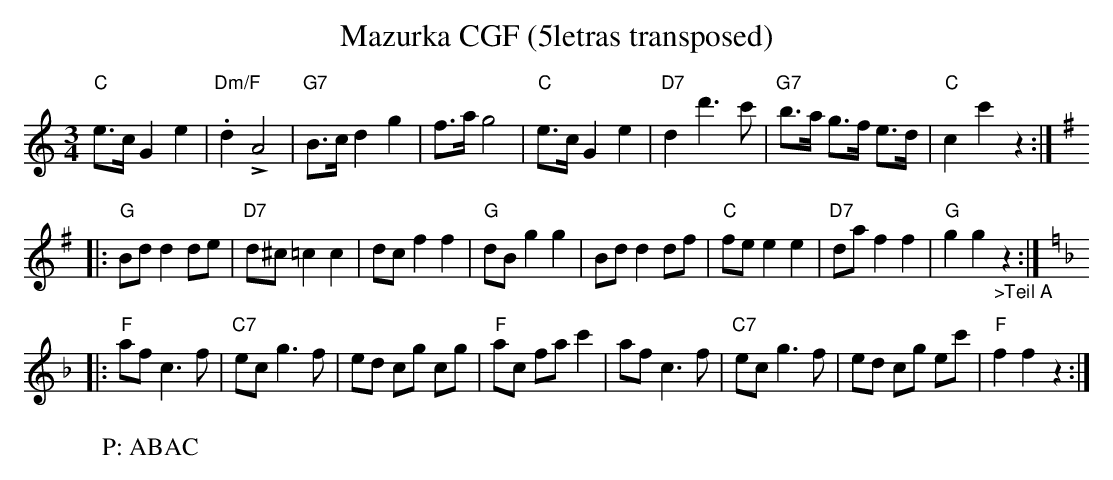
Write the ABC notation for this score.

X:1
T: Mazurka CGF (5letras transposed)
M:3/4
L:1/8
K:C transpose=3 %%MIDI gchordon
"C"e>cG2e2 | "Dm/F".d2!>!A4 | "G7"B>cd2g2 | f>ag4 | "C"e>cG2e2 | "D7"d2d'3c' | "G7"b>a g>f e>d | "C"c2c'2z2 :|  [K:G]
|:"G"Bdd2de | "D7"d^c =c2c2 | dcf2f2 | "G"dBg2g2 | Bdd2df | "C"fee2e2 | "D7"daf2f2 | "G"g2g2"_>Teil A"z2 :| [K:F]
|:"F"afc3f | "C7"ec g3f | ed cg cg | "F"ac fac'2 | af c3f | "C7"ecg3f | ed cg ec' | "F"f2f2z2 :|
W: P: ABAC
